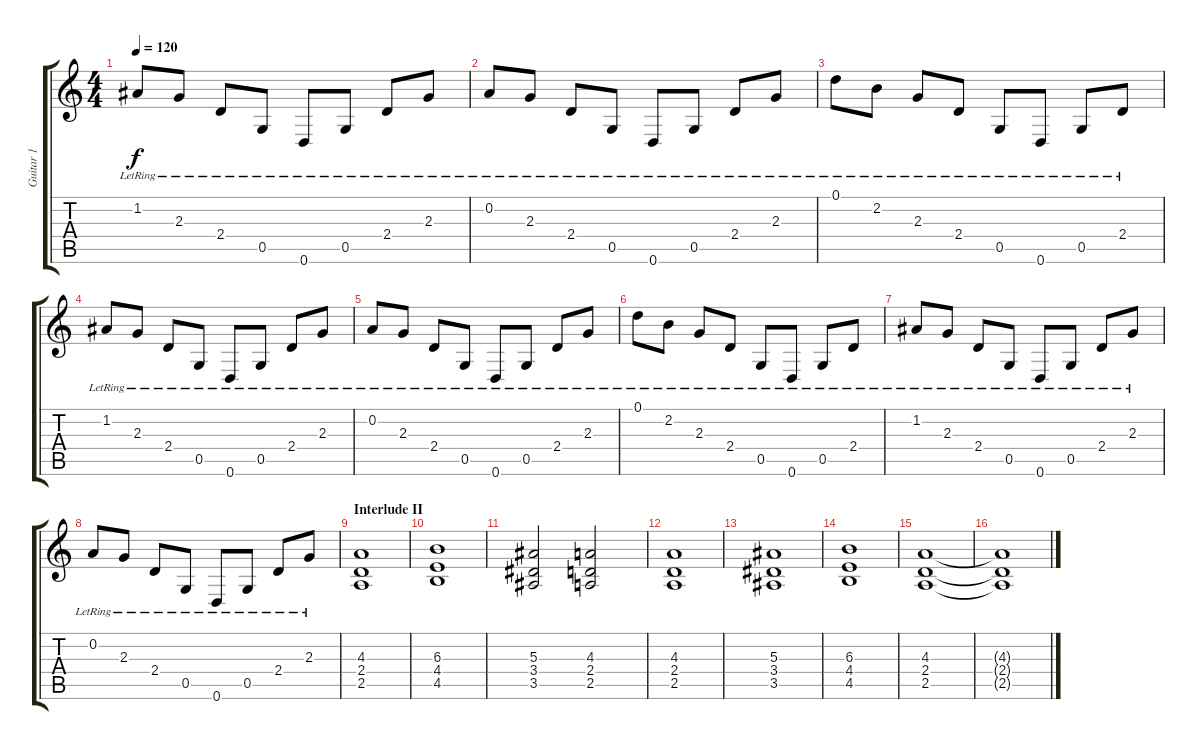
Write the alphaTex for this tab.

\track ("Guitar 1" "Guitar 1") {instrument distortionguitar}
\staff {score tabs}
\tuning (D4 A3 F3 C3 G2 D2) {hide}
\ts (4 4)
\tempo 120
\clef g2
\ks c
1.2{lr}.8{dy f} 2.3{lr}.8 2.4{lr}.8 0.5{lr}.8 0.6{lr}.8 0.5{lr}.8 2.4{lr}.8 2.3{lr}.8 |
0.2{lr}.8 2.3{lr}.8 2.4{lr}.8 0.5{lr}.8 0.6{lr}.8 0.5{lr}.8 2.4{lr}.8 2.3{lr}.8 |
0.1{lr}.8 2.2{lr}.8 2.3{lr}.8 2.4{lr}.8 0.5{lr}.8 0.6{lr}.8 0.5{lr}.8 2.4{lr}.8 |
1.2{lr}.8 2.3{lr}.8 2.4{lr}.8 0.5{lr}.8 0.6{lr}.8 0.5{lr}.8 2.4{lr}.8 2.3{lr}.8 |
0.2{lr}.8 2.3{lr}.8 2.4{lr}.8 0.5{lr}.8 0.6{lr}.8 0.5{lr}.8 2.4{lr}.8 2.3{lr}.8 |
0.1{lr}.8 2.2{lr}.8 2.3{lr}.8 2.4{lr}.8 0.5{lr}.8 0.6{lr}.8 0.5{lr}.8 2.4{lr}.8 |
1.2{lr}.8 2.3{lr}.8 2.4{lr}.8 0.5{lr}.8 0.6{lr}.8 0.5{lr}.8 2.4{lr}.8 2.3{lr}.8 |
0.2{lr}.8 2.3{lr}.8 2.4{lr}.8 0.5{lr}.8 0.6{lr}.8 0.5{lr}.8 2.4{lr}.8 2.3{lr}.8 |
\section ("" "Interlude II")
(4.3 2.4 2.5).1{instrument distortionguitar} |
(6.3 4.4 4.5).1 |
(5.3 3.4 3.5).2 (4.3 2.4 2.5).2 |
(4.3 2.4 2.5).1 |
(5.3 3.4 3.5).1 |
(6.3 4.4 4.5).1 |
(4.3 2.4 2.5).1 |
(4.3{t} 2.4{t} 2.5{t}).1
